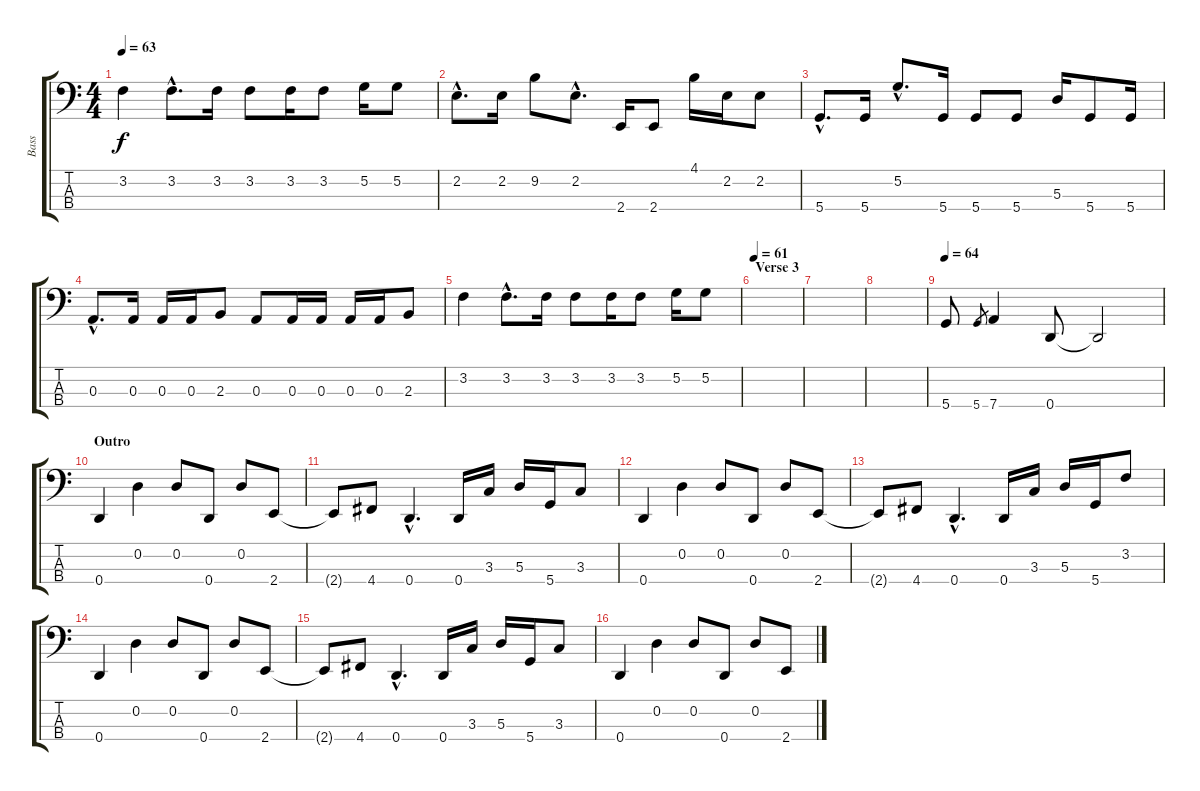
\track ("Bass" "Bass") {instrument electricbassfinger}
\staff {score tabs}
\tuning (G2 D2 A1 D1) {hide}
\ts (4 4)
\tempo 63
\clef f4
\ks c
3.2.4{dy f} 3.2{hac}.8{d} 3.2.16 3.2.8 3.2.16 3.2.8 5.2.16 5.2.8 |
2.2{hac}.8{d} 2.2.16 9.2.8 2.2{hac}.8{d} 2.4.16 2.4.8 4.1.16 2.2.16 2.2.8 |
5.4{hac}.8{d} 5.4.16 5.2{hac}.8{d} 5.4.16 5.4.8 5.4.8 5.3.16 5.4.8 5.4.16 |
0.3{hac}.8{d} 0.3.16 0.3.16 0.3.16 2.3.8 0.3.8 0.3.16 0.3.16 0.3.16 0.3.16 2.3.8 |
3.2.4 3.2{hac}.8{d} 3.2.16 3.2.8 3.2.16 3.2.8 5.2.16 5.2.8 |
\section ("" "Verse 3")
\tempo 61
|
|
|
\tempo 64
5.4.8 5.4.8{gr} 7.4.4 0.4.8 0.4{t}.2 |
\section ("" "Outro")
0.4.4 0.2.4 0.2.8 0.4.8 0.2.8 2.4.8 |
2.4{t}.8 4.4.8 0.4{hac}.4{d} 0.4.16 3.3.16 5.3.16 5.4.16 3.3.8 |
0.4.4 0.2.4 0.2.8 0.4.8 0.2.8 2.4.8 |
2.4{t}.8 4.4.8 0.4{hac}.4{d} 0.4.16 3.3.16 5.3.16 5.4.16 3.2.8 |
0.4.4 0.2.4 0.2.8 0.4.8 0.2.8 2.4.8 |
2.4{t}.8 4.4.8 0.4{hac}.4{d} 0.4.16 3.3.16 5.3.16 5.4.16 3.3.8 |
0.4.4 0.2.4 0.2.8 0.4.8 0.2.8 2.4.8
